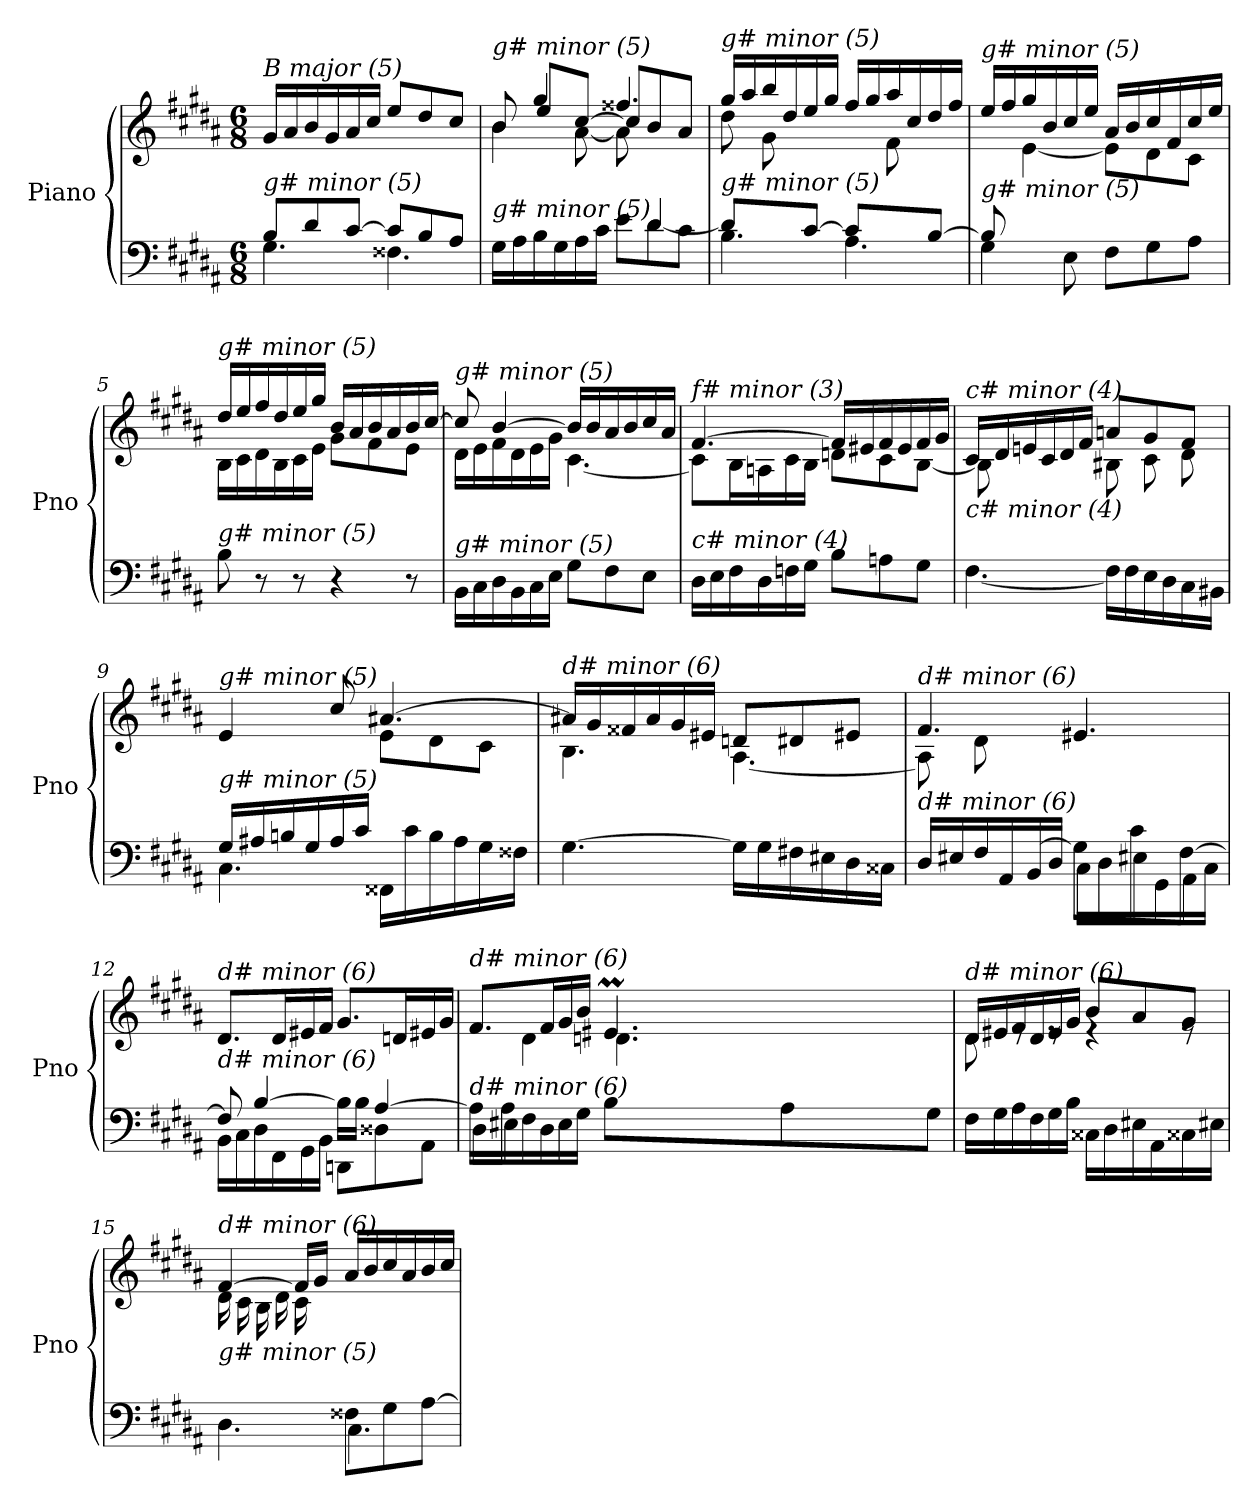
**kern	**kern
*part1	*part1
*staff2	*staff1
*I"Piano	*
*I'Pno	*
*clefF4	*clefG2
*k[f#c#g#d#a#]	*k[f#c#g#d#a#]
*M6/8	*M6/8
=1	=1
*^	*
!	!	!LO:TX:i:t=B major (5)
!LO:TX:i:t=g# minor (5)	!	!
8B/L	4.G#\	16g#/LL
.	.	16a#/
8d#/	.	16b/
.	.	16g#/
[8c#/J	.	16a#/
.	.	16cc#/JJ
8c#/L]	4.F##X\	8ee/L
8B/	.	8dd#/
8A#/J	.	8cc#/J
=2	=2	=2
*^	*	*^
*	*	*^	*	*^
*	*	*	*	*	*	*^
!	!	!	!	!LO:TX:i:t=g# minor (5)	!	!	!
!LO:TX:i:t=g# minor (5)	!	!	!	!	!	!	!
2ryy	8ryy	16G#\LL	2ryy	8b/	4b\	8ryy	2ryy
.	.	16A#\	.	.	.	.	.
.	2ryy	16B\	.	4gg#/	.	8ee/L	.
.	.	16G#\	.	.	.	.	.
.	.	16A#\	.	.	[8a#\	[8cc#/J	.
.	.	16c#\JJ	.	.	.	.	.
.	.	8e\L	.	4.ff##X/	8a#\]	8cc#/L]	.
4ryy	.	8d#\	[4d#/	.	4ryy	8b/	4ryy
.	8ryy	8c#\J	.	.	.	8a#/J	.
*	*	*v	*v	*	*	*	*
*	*	*	*	*	*v	*v
=3	=3	=3	=3	=3	=3
!	!	!	!LO:TX:i:t=g# minor (5)	!	!
!LO:TX:i:t=g# minor (5)	!	!	!	!	!
8ryy	4.B\	8d#/L]	16gg#/LL	8dd#\	8ryy
.	.	.	16aa#/	.	.
2ryy	.	8ryy	16bb/	2ryy	8g#\
.	.	.	16dd#/	.	.
.	.	[8c#/J	16ee/	.	4ryy
.	.	.	16gg#/JJ	.	.
.	4.A#\	8c#/L]	16ff#/LL	.	.
.	.	.	16gg#/	.	.
.	.	8ryy	16aa#/	.	8f#\
.	.	.	16cc#/	.	.
8ryy	.	[8B/J	16dd#/	8ryy	8ryy
.	.	.	16ff#/JJ	.	.
*	*v	*v	*	*	*
*	*	*	*v	*v
=4	=4	=4	=4
!	!	!LO:TX:i:t=g# minor (5)	!
!LO:TX:i:t=g# minor (5)	!	!	!
4G#\	8B/]	16ee/LL	8ryy
.	.	16ff#/	.
.	2ryy	16gg#/	[4e\
.	.	16b/	.
8E\	.	16cc#/	.
.	.	16ee/JJ	.
8F#\L	.	16a#/LL	8e\L]
.	.	16b/	.
8G#\	.	16cc#/	8d#\
.	.	16f#/	.
8A#\J	8ryy	16cc#/	8c#\J
.	.	16ee/JJ	.
*v	*v	*	*
!!LO:LB:g=z	!!
=5	=5	=5
!	!LO:TX:i:t=g# minor (5)	!
!LO:TX:i:t=g# minor (5)	!	!
8B\	16dd#/LL	16B\LL
.	16ee/	16c#\
8r	16ff#/	16d#\
.	16dd#/	16B\
8r	16ee/	16c#\
.	16gg#/JJ	16e\JJ
4r	16b/LL	8g#\L
.	16a#/	.
.	16b/	8f#\
.	16a#/	.
8r	16b/	8e\J
.	[16cc#/JJ	.
=6	=6	=6
!	!LO:TX:i:t=g# minor (5)	!
!LO:TX:i:t=g# minor (5)	!	!
16BB\LL	8cc#/]	16d#\LL
16C#\	.	16e\
16D#\	[4b/	16f#\
16BB\	.	16d#\
16C#\	.	16e\
16E\JJ	.	16g#\JJ
8G#\L	16b/LL]	[4.c#\
.	16b/	.
8F#\	16a#/	.
.	16b/	.
8E\J	16cc#/	.
.	16a#/JJ	.
=7	=7	=7
!	!LO:TX:i:t=f# minor (3)	!
!LO:TX:i:t=c# minor (4)	!	!
16D#\LL	[4.f#/	8c#\L]
16E\	.	.
16F#\	.	16B\L
16D#\	.	16An\
16Fni\	.	16c#\
16G#\JJ	.	16B\JJ
8B\L	16f#/LL]	8dn\L
.	16e#X/	.
8An\	16f#/	8c#\
.	16e#/	.
8G#\J	16f#/	[8B\J
.	16g#/JJ	.
!!LO:LB:g=z	!!
=8	=8	=8
*^	*	*
!	!	!LO:TX:i:t=c# minor (4)	!
!LO:TX:i:t=c# minor (4)	!	!	!
8ryy	[4.F#\	16c#/LL	8B\L]
.	.	16d#/	.
16An/L	.	16en/	4ryy
16G#/	.	16c#/	.
16A/	.	16d#/	.
16F#/JJ	.	16f#/JJ	.
4.ryy	16F#\LL]	8an/L	8B#X\L
.	16F#\	.	.
.	16E\	8g#/	8c#\
.	16D#\	.	.
.	16C#\	8f#/J	8d#\J
.	16BB#X\JJ	.	.
=9	=9	=9	=9
!	!	!LO:TX:i:t=g# minor (5)	!
!LO:TX:i:t=g# minor (5)	!	!	!
16G#/LL	4.C#\	4e/	4.ryy
16A#X/	.	.	.
16Bn/	.	.	.
16G#/	.	.	.
16A#/	.	8cc#/	.
16c#/JJ	.	.	.
4.ryy	16FF##X\LL	[4.a#X/	8e\L
.	16c#\	.	.
.	16B\	.	8d#\
.	16A#\	.	.
.	16G#\	.	8c#\J
.	16F##X\JJ	.	.
=10	=10	=10	=10
!	!	!LO:TX:i:t=d# minor (6)	!
!LO:TX:i:t=d# minor (6)	!	!	!
*v	*v	*	*
[4.G#\	16a#X/LL]	4.B\
.	16g#/	.
.	16f##X/	.
.	16a#/	.
.	16g#/	.
.	16e#X/JJ	.
16G#\LL]	8dni/L	[4.A#\
16G#\	.	.
16F#X\	8d#/	.
16E#X\	.	.
16D#\	8e#X/J	.
16C##Xj\JJ	.	.
!!LO:LB:g=z	!!
=11	=11	=11
*^	*	*
!	!	!LO:TX:i:t=d# minor (6)	!
!LO:TX:i:t=d# minor (6)	!	!	!
4ryy	16D#/LL	4.f#/	8A#\L]
.	16E#X/	.	.
.	16F#/	.	8d#\
.	16AA#/	.	.
[8G#/J	16BB/	.	2ryy
.	16D#/JJ	.	.
8G#\L]	16C#\LL	4.e#X/	.
.	16D#\	.	.
8c#\	16E#X\	.	.
.	16GG#\	.	.
[8F#\J	16AA#\	.	.
.	16C#\JJ	.	.
*	*	*v	*v
=12	=12	=12
!	!	!LO:TX:i:t=d# minor (6)
!LO:TX:i:t=d# minor (6)	!	!
8F#/]	16BB\LL	8.d#/L
.	16C#\	.
[4B/	16D#\	.
.	16FF#\	16d#/L
.	16GG#\	16e#X/
.	16BB\JJ	16f#/JJ
16B\LL]	8DDni\L	8.g#/L
16B\JJ	.	.
[4A#/	8D##Xi\	.
.	.	16dni/L
.	8AA#\J	16e#X/
.	.	16g#/JJ
!!LO:LB:g=z
=13	=13	=13
*	*^	*^
*	*	*	*	*^
!	!	!	!LO:TX:i:t=d# minor (6)	!	!
!LO:TX:i:t=d# minor (6)	!	!	!	!	!
16A#\LL]	4.ryy	16D#\LL	8.f#/L	8ryy	4.ryy
16A#\JJ	.	16E#X\	.	.	.
2ryy	.	16F#\	.	4d#\	.
.	.	16D#\	16f#/L	.	.
.	.	16E#\	16g#/	.	.
.	.	16G#\JJ	16b/JJ	.	.
.	4.ryy	8B\L	4.e#Xm/	4.dni\	64f#yy
.	.	.	.	.	64e#yy
.	.	.	.	.	64f#yy
.	.	.	.	.	64e#yy
.	.	.	.	.	64f#yy
.	.	.	.	.	64e#yy
.	.	.	.	.	64f#yy
.	.	.	.	.	64e#yy
.	.	8A#\	.	.	64f#yy
.	.	.	.	.	64e#yy
.	.	.	.	.	64f#yy
.	.	.	.	.	64e#yy
.	.	.	.	.	64f#yy
.	.	.	.	.	64e#yy
.	.	.	.	.	64f#yy
.	.	.	.	.	[64e#yy
8ryy	.	8G#\J	.	.	8e#yy]
!!LO:PB:g=z
=14	=14	=14	=14	=14	=14
!	!	!	!LO:TX:i:t=d# minor (6)	!	!
!LO:TX:i:t=d# minor (6)	!	!	!	!	!
*v	*v	*v	*	*	*
*	*	*v	*v
16F#\LL	16d#/LL	8d#\
16G#\	16e#X/	.
16A#\	16f#/	8re
16F#\	16d#/	.
16G#\	16e#/	8re
16B\JJ	16g#/JJ	.
16C##X\LL	8b/L	4re
16D#\	.	.
16E#X\	8a#/	.
16AA#\	.	.
16C##X\	8g#/J	8re
16E#X\JJ	.	.
=15	=15	=15
*^	*	*
!	!	!LO:TX:i:t=d# minor (6)	!
!LO:TX:i:t=g# minor (5)	!	!	!
4ryy	4.D#\	[4f#/	16d#\LL
.	.	.	16c#\
.	.	.	16B\
.	.	.	16d#\
16ryy	.	16f#/LL]	16c#\
16A#/JJ	.	16g#/JJ	4..ryy
8F##X\L	4.C#\	16a#/LL	.
.	.	16b/	.
8G#\	.	16cc#/	.
.	.	16a#/	.
[8A#\J	.	16b/	.
.	.	16cc#/JJ	.
*v	*v	*	*
*	*v	*v
=	=
*-	*-
